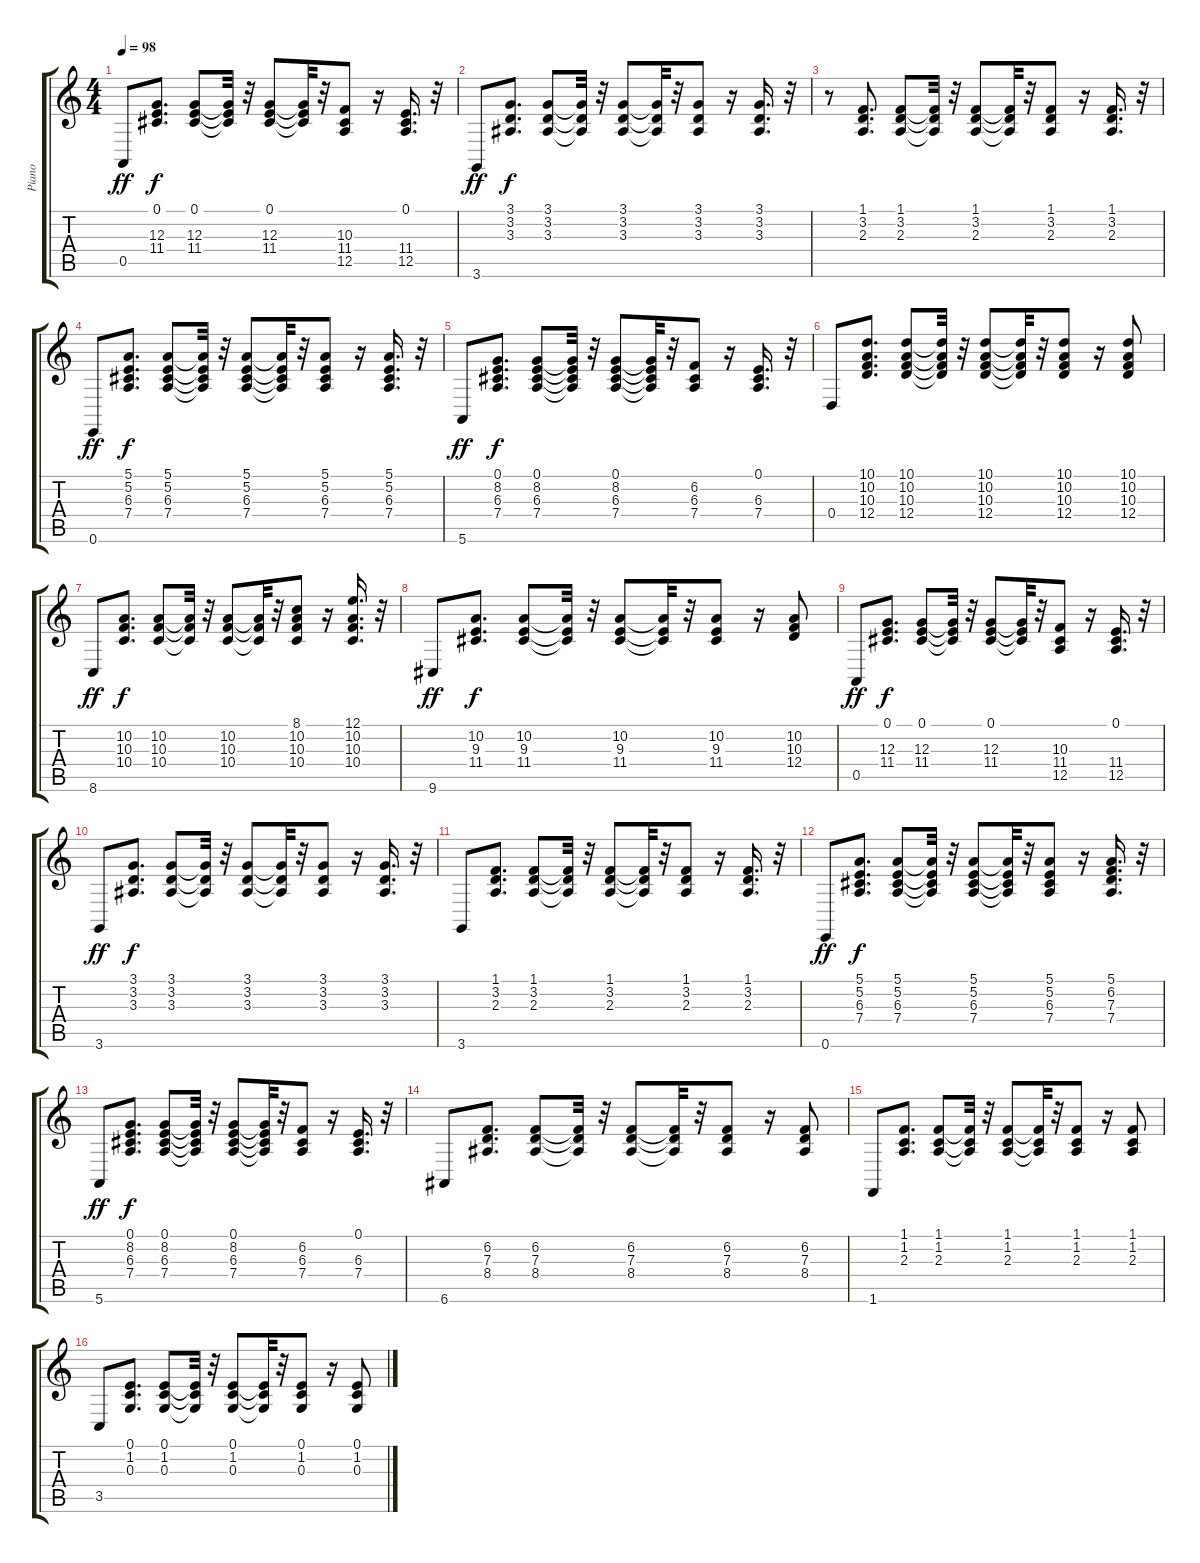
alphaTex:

\track ("Piano" "Piano") {instrument acousticgrandpiano}
\staff {score tabs}
\tuning (E4 B3 G3 D3 A2 E2) {hide}
\ts (4 4)
\tempo 98
\clef g2
\ks c
0.5.8{dy ff} (0.1 12.3 11.4).8{d dy f} (0.1 12.3 11.4).8 (0.1{t} 12.3{t} 11.4{t}).32 r.32 (0.1 12.3 11.4).8 (0.1{t} 12.3{t} 11.4{t}).32 r.32 (10.3 11.4 12.5).8 r.16 (0.1 11.4 12.5).16{d} r.32 |
3.6.8{dy ff} (3.1 3.2 3.3).8{d dy f} (3.1 3.2 3.3).8 (3.1{t} 3.2{t} 3.3{t}).32 r.32 (3.1 3.2 3.3).8 (3.1{t} 3.2{t} 3.3{t}).32 r.32 (3.1 3.2 3.3).8 r.16 (3.1 3.2 3.3).16{d} r.32 |
r.8 (1.1 3.2 2.3).8{d} (1.1 3.2 2.3).8 (1.1{t} 3.2{t} 2.3{t}).32 r.32 (1.1 3.2 2.3).8 (1.1{t} 3.2{t} 2.3{t}).32 r.32 (1.1 3.2 2.3).8 r.16 (1.1 3.2 2.3).16{d} r.32 |
0.6.8{dy ff} (5.1 5.2 6.3 7.4).8{d dy f} (5.1 5.2 6.3 7.4).8 (5.1{t} 5.2{t} 6.3{t} 7.4{t}).32 r.32 (5.1 5.2 6.3 7.4).8 (5.1{t} 5.2{t} 6.3{t} 7.4{t}).32 r.32 (5.1 5.2 6.3 7.4).8 r.16 (5.1 5.2 6.3 7.4).16{d} r.32 |
5.6.8{dy ff} (0.1 8.2 6.3 7.4).8{d dy f} (0.1 8.2 6.3 7.4).8 (0.1{t} 8.2{t} 6.3{t} 7.4{t}).32 r.32 (0.1 8.2 6.3 7.4).8 (0.1{t} 8.2{t} 6.3{t} 7.4{t}).32 r.32 (6.2 6.3 7.4).8 r.16 (0.1 6.3 7.4).16{d} r.32 |
0.4.8 (10.1 10.2 10.3 12.4).8{d} (10.1 10.2 10.3 12.4).8 (10.1{t} 10.2{t} 10.3{t} 12.4{t}).32 r.32 (10.1 10.2 10.3 12.4).8 (10.1{t} 10.2{t} 10.3{t} 12.4{t}).32 r.32 (10.1 10.2 10.3 12.4).8 r.16 (10.1 10.2 10.3 12.4).8 |
8.6.8{dy ff} (10.2 10.3 10.4).8{d dy f} (10.2 10.3 10.4).8 (10.2{t} 10.3{t} 10.4{t}).32 r.32 (10.2 10.3 10.4).8 (10.2{t} 10.3{t} 10.4{t}).32 r.32 (8.1 10.2 10.3 10.4).8 r.16 (12.1 10.2 10.3 10.4).16{d} r.32 |
9.6.8{dy ff} (10.2 9.3 11.4).8{d dy f} (10.2 9.3 11.4).8 (10.2{t} 9.3{t} 11.4{t}).32 r.32 (10.2 9.3 11.4).8 (10.2{t} 9.3{t} 11.4{t}).32 r.32 (10.2 9.3 11.4).8 r.16 (10.2 10.3 12.4).8 |
0.5.8{dy ff} (0.1 12.3 11.4).8{d dy f} (0.1 12.3 11.4).8 (0.1{t} 12.3{t} 11.4{t}).32 r.32 (0.1 12.3 11.4).8 (0.1{t} 12.3{t} 11.4{t}).32 r.32 (10.3 11.4 12.5).8 r.16 (0.1 11.4 12.5).16{d} r.32 |
3.6.8{dy ff} (3.1 3.2 3.3).8{d dy f} (3.1 3.2 3.3).8 (3.1{t} 3.2{t} 3.3{t}).32 r.32 (3.1 3.2 3.3).8 (3.1{t} 3.2{t} 3.3{t}).32 r.32 (3.1 3.2 3.3).8 r.16 (3.1 3.2 3.3).16{d} r.32 |
3.6.8 (1.1 3.2 2.3).8{d} (1.1 3.2 2.3).8 (1.1{t} 3.2{t} 2.3{t}).32 r.32 (1.1 3.2 2.3).8 (1.1{t} 3.2{t} 2.3{t}).32 r.32 (1.1 3.2 2.3).8 r.16 (1.1 3.2 2.3).16{d} r.32 |
0.6.8{dy ff} (5.1 5.2 6.3 7.4).8{d dy f} (5.1 5.2 6.3 7.4).8 (5.1{t} 5.2{t} 6.3{t} 7.4{t}).32 r.32 (5.1 5.2 6.3 7.4).8 (5.1{t} 5.2{t} 6.3{t} 7.4{t}).32 r.32 (5.1 5.2 6.3 7.4).8 r.16 (5.1 6.2 7.3 7.4).16{d} r.32 |
5.6.8{dy ff} (0.1 8.2 6.3 7.4).8{d dy f} (0.1 8.2 6.3 7.4).8 (0.1{t} 8.2{t} 6.3{t} 7.4{t}).32 r.32 (0.1 8.2 6.3 7.4).8 (0.1{t} 8.2{t} 6.3{t} 7.4{t}).32 r.32 (6.2 6.3 7.4).8 r.16 (0.1 6.3 7.4).16{d} r.32 |
6.6.8 (6.2 7.3 8.4).8{d} (6.2 7.3 8.4).8 (6.2{t} 7.3{t} 8.4{t}).32 r.32 (6.2 7.3 8.4).8 (6.2{t} 7.3{t} 8.4{t}).32 r.32 (6.2 7.3 8.4).8 r.16 (6.2 7.3 8.4).8 |
1.6.8 (1.1 1.2 2.3).8{d} (1.1 1.2 2.3).8 (1.1{t} 1.2{t} 2.3{t}).32 r.32 (1.1 1.2 2.3).8 (1.1{t} 1.2{t} 2.3{t}).32 r.32 (1.1 1.2 2.3).8 r.16 (1.1 1.2 2.3).8 |
3.5.8 (0.1 1.2 0.3).8{d} (0.1 1.2 0.3).8 (0.1{t} 1.2{t} 0.3{t}).32 r.32 (0.1 1.2 0.3).8 (0.1{t} 1.2{t} 0.3{t}).32 r.32 (0.1 1.2 0.3).8 r.16 (0.1 1.2 0.3).8
